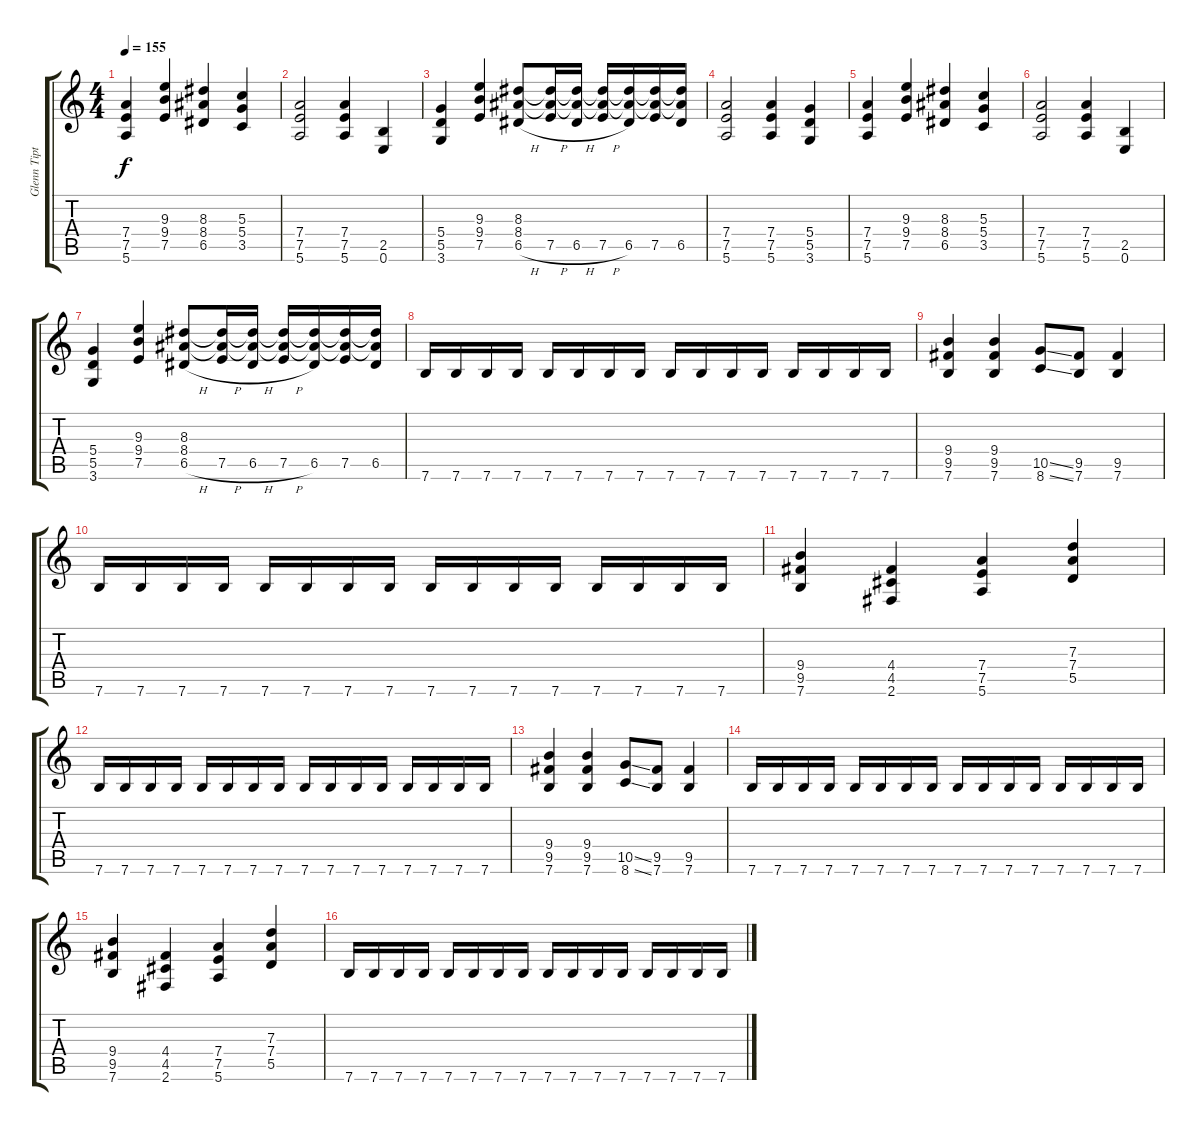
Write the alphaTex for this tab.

\track ("Glenn Tipton" "Glenn Tipt") {instrument distortionguitar}
\staff {score tabs}
\tuning (E4 B3 G3 D3 A2 E2) {hide}
\ts (4 4)
\tempo 155
\clef g2
\ks c
(7.4 7.5 5.6).4{dy f} (9.3 9.4 7.5).4 (8.3 8.4 6.5).4 (5.3 5.4 3.5).4 |
(7.4 7.5 5.6).2 (7.4 7.5 5.6).4 (2.5 0.6).4 |
(5.4 5.5 3.6).4 (9.3 9.4 7.5).4 (8.3 8.4 6.5{h}).8 (8.3{t} 8.4{t} 7.5{h}).16 (8.3{t} 8.4{t} 6.5{h}).16 (8.3{t} 8.4{t} 7.5{h}).16 (8.3{t} 8.4{t} 6.5).16 (8.3{t} 8.4{t} 7.5).16 (8.3{t} 8.4{t} 6.5).16 |
(7.4 7.5 5.6).2 (7.4 7.5 5.6).4 (5.4 5.5 3.6).4 |
(7.4 7.5 5.6).4 (9.3 9.4 7.5).4 (8.3 8.4 6.5).4 (5.3 5.4 3.5).4 |
(7.4 7.5 5.6).2 (7.4 7.5 5.6).4 (2.5 0.6).4 |
(5.4 5.5 3.6).4 (9.3 9.4 7.5).4 (8.3 8.4 6.5{h}).8 (8.3{t} 8.4{t} 7.5{h}).16 (8.3{t} 8.4{t} 6.5{h}).16 (8.3{t} 8.4{t} 7.5{h}).16 (8.3{t} 8.4{t} 6.5).16 (8.3{t} 8.4{t} 7.5).16 (8.3{t} 8.4{t} 6.5).16 |
7.6.16 7.6.16 7.6.16 7.6.16 7.6.16 7.6.16 7.6.16 7.6.16 7.6.16 7.6.16 7.6.16 7.6.16 7.6.16 7.6.16 7.6.16 7.6.16 |
(9.4 9.5 7.6).4 (9.4 9.5 7.6).4 (10.5{ss} 8.6{ss}).8 (9.5 7.6).8 (9.5 7.6).4 |
7.6.16 7.6.16 7.6.16 7.6.16 7.6.16 7.6.16 7.6.16 7.6.16 7.6.16 7.6.16 7.6.16 7.6.16 7.6.16 7.6.16 7.6.16 7.6.16 |
(9.4 9.5 7.6).4 (4.4 4.5 2.6).4 (7.4 7.5 5.6).4 (7.3 7.4 5.5).4 |
7.6.16 7.6.16 7.6.16 7.6.16 7.6.16 7.6.16 7.6.16 7.6.16 7.6.16 7.6.16 7.6.16 7.6.16 7.6.16 7.6.16 7.6.16 7.6.16 |
(9.4 9.5 7.6).4 (9.4 9.5 7.6).4 (10.5{ss} 8.6{ss}).8 (9.5 7.6).8 (9.5 7.6).4 |
7.6.16 7.6.16 7.6.16 7.6.16 7.6.16 7.6.16 7.6.16 7.6.16 7.6.16 7.6.16 7.6.16 7.6.16 7.6.16 7.6.16 7.6.16 7.6.16 |
(9.4 9.5 7.6).4 (4.4 4.5 2.6).4 (7.4 7.5 5.6).4 (7.3 7.4 5.5).4 |
7.6.16 7.6.16 7.6.16 7.6.16 7.6.16 7.6.16 7.6.16 7.6.16 7.6.16 7.6.16 7.6.16 7.6.16 7.6.16 7.6.16 7.6.16 7.6.16
